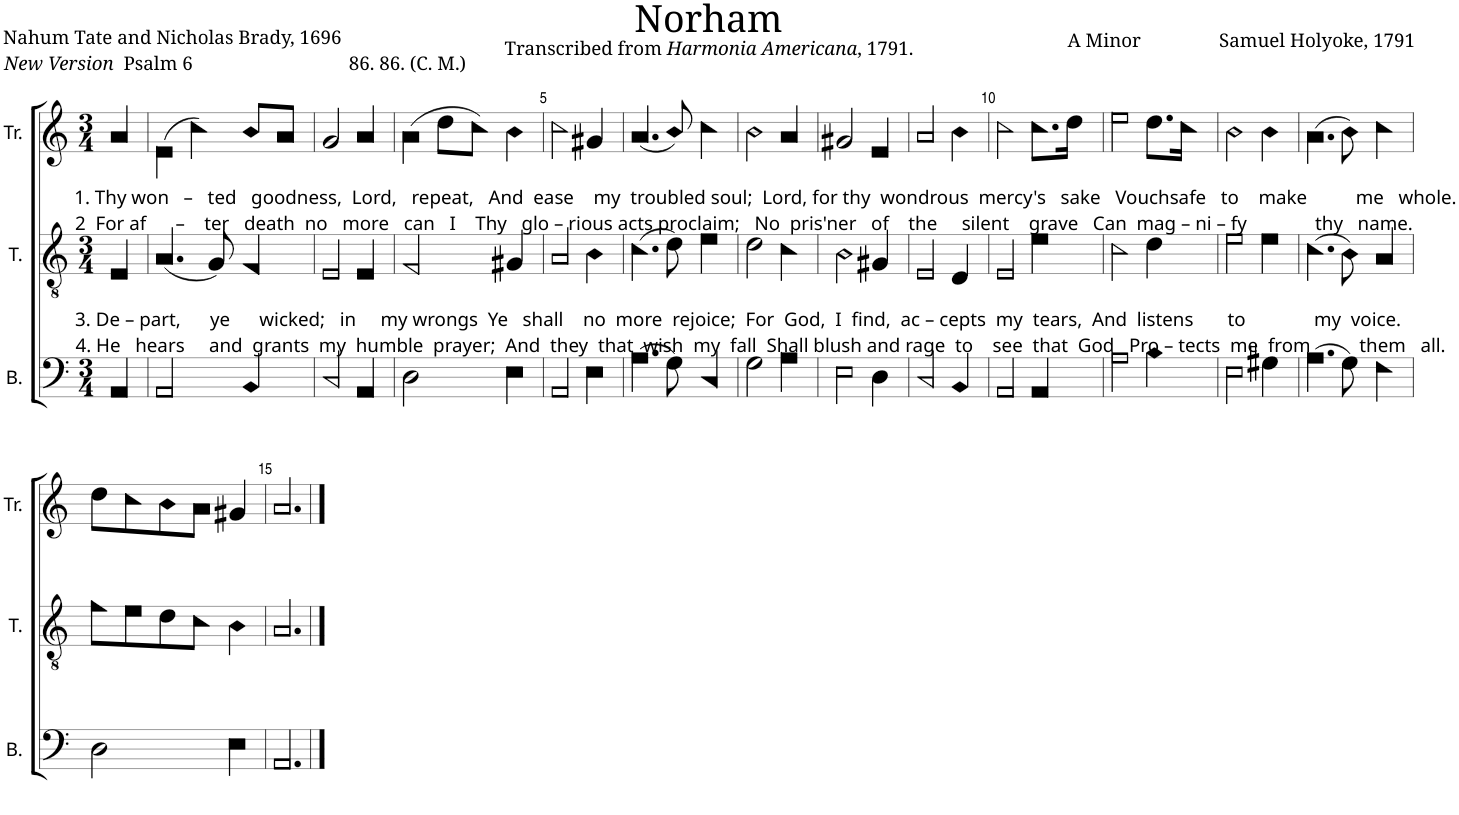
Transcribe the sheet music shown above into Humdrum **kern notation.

**kern	**kern	**kern
*part3	*part2	*part1
*staff3	*staff2	*staff1
*I"B.	*I"T.	*I"Tr.
*I'B.	*I'T.	*I'Tr.
*clefF4	*clefGv2	*clefG2
*k[]	*k[]	*k[]
*M3/4	*M3/4	*M3/4
=1	=1	=1
!	!	!LO:TX:b:t=1. Thy won   –   ted   goodness,  Lord,   repeat,   And  ease    my  troubled soul;  Lord, for thy  wondrous  mercy's   sake   Vouchsafe   to    make          me   whole.
!	!	!LO:TX:b:t=2  For af      –    ter   death  no   more   can   I    Thy   glo – rious acts proclaim;   No  pris'ner   of    the     silent    grave   Can  mag – ni – fy              thy   name.
!	!LO:TX:b:t=3. De – part,      ye      wicked;   in     my wrongs  Ye   shall    no  more  rejoice;  For  God,  I  find,  ac – cepts  my  tears,  And  listens       to              my  voice.	!
!	!LO:TX:b:t=4. He   hears     and  grants  my  humble  prayer;  And  they  that  wish  my  fall  Shall blush and rage  to    see  that  God   Pro – tects  me  from          them   all.	!
4AA!/	4E!/	4a!/
=2	=2	=2
2AA!/	(4.A!/	(4e!\
.	.	4cc!\)
.	8G!/)	.
4BB!/	4F!/	8b!/L
.	.	8a!/J
=3	=3	=3
2C!/	2E!/	2g!/
4AA!/	4E!/	4a!/
=4	=4	=4
2D!\	2F!/	(4a!\
.	.	8dd!\L
.	.	8cc!\J)
4E!\	4G#X!/	4b!\
=5	=5	=5
2AA!/	2A!/	2cc!\
4E!\	4B!\	4g#X!/
=6	=6	=6
(4.A!\	(4.c!\	(4.a!/
8G!\)	8d!\)	8b!/)
4C!/	4e!\	4cc!\
=7	=7	=7
2G!\	2d!\	2b!\
4A!\	4c!\	4a!/
=8	=8	=8
2E!\	2B!\	2g#X!/
4D!\	4G#X!/	4e!/
=9	=9	=9
2C!/	2E!/	2a!/
4BB!/	4D!/	4b!\
=10	=10	=10
2AA!/	2E!/	2cc!\
4AA!/	4e!\	8.cc!\L
.	.	16dd!\Jk
=11	=11	=11
2A!\	2c!\	2ee!\
4B!\	4d!\	8.dd!\L
.	.	16cc!\Jk
=12	=12	=12
2E!\	2e!\	2b!\
4G#X!\	4e!\	4b!\
=13	=13	=13
(4.A!\	(4.c!\	(4.a!\
8G!\)	8B!\)	8b!\)
4F!\	4A!/	4cc!\
!!LO:LB:g=z
=14	=14	=14
2D!\	8f!\L	8dd!\L
.	8e!\	8cc!\
.	8d!\	8b!\
.	8c!\J	8a!\J
4E!\	4B!\	4g#X!/
=15	=15	=15
2.AA!/	2.A!/	2.a!/
==	==	==
*-	*-	*-
